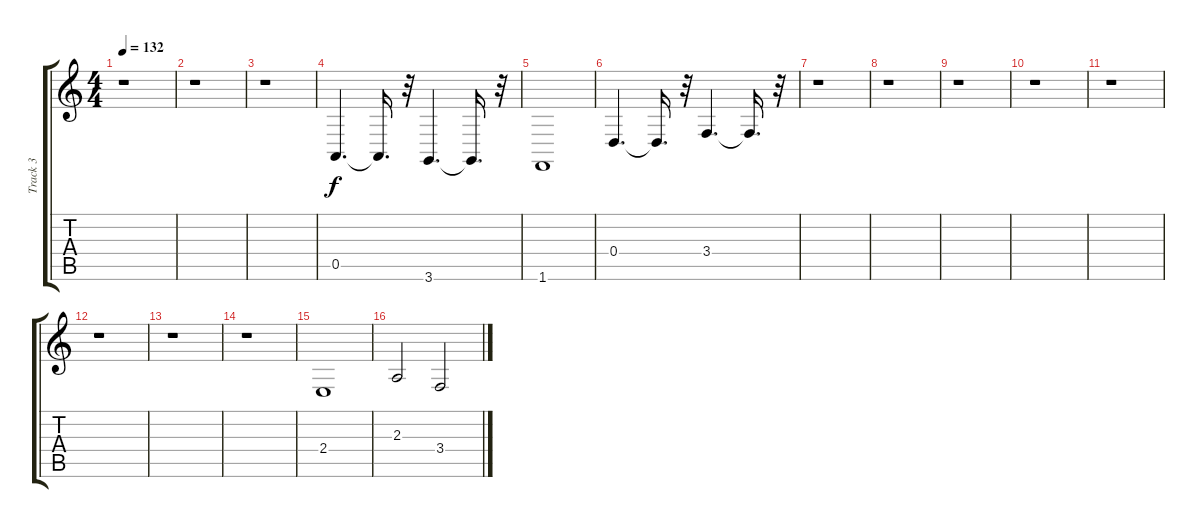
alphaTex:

\track ("Track 3" "Track 3") {instrument honkytonkpiano}
\staff {score tabs}
\tuning (E4 B3 G3 D3 A2 E2) {hide}
\ts (4 4)
\tempo 132
\clef g2
\ks c
r.1{dy f} |
r.1 |
r.1 |
0.5.4{d} 0.5{t}.16{d} r.32 3.6.4{d} 3.6{t}.16{d} r.32 |
1.6.1 |
0.4.4{d} 0.4{t}.16{d} r.32 3.4.4{d} 3.4{t}.16{d} r.32 |
r.1 |
r.1 |
r.1 |
r.1 |
r.1 |
r.1 |
r.1 |
r.1 |
2.4.1 |
2.3.2 3.4.2
